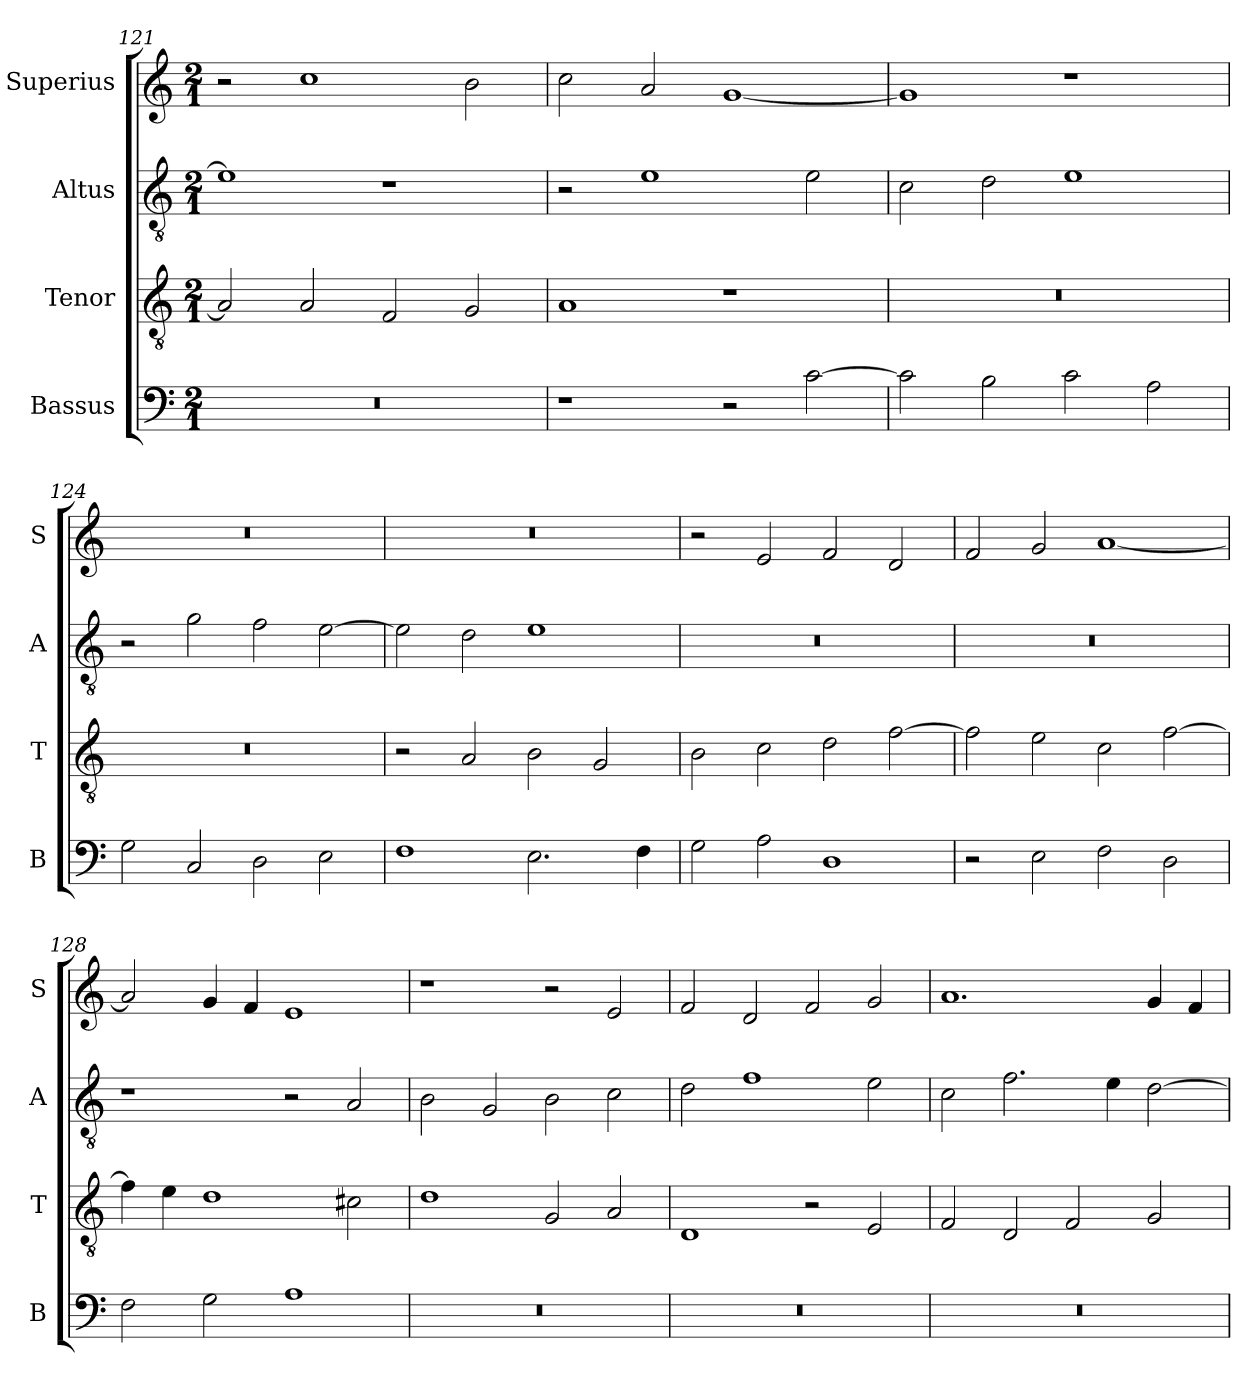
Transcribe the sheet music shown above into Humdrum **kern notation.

**kern	**kern	**kern	**kern
*part4	*part3	*part2	*part1
*staff4	*staff3	*staff2	*staff1
*I"Bassus	*I"Tenor	*I"Altus	*I"Superius
*I'B	*I'T	*I'A	*I'S
*clefF4	*clefGv2	*clefGv2	*clefG2
*k[]	*k[]	*k[]	*k[]
*C:	*C:	*C:	*C:
*M2/1	*M2/1	*M2/1	*M2/1
=121	=121	=121	=121
0r	2A]	1e]	2r
.	2A	.	1cc
.	2F	1r	.
.	2G	.	2b
=122	=122	=122	=122
1r	1A	2r	2cc
.	.	1e	2a
2r	1r	.	[1g
[2c	.	2e	.
=123	=123	=123	=123
2c]	0r	2c	1g]
2B	.	2d	.
2c	.	1e	1r
2A	.	.	.
=124	=124	=124	=124
2G	0r	2r	0r
2C	.	2g	.
2D	.	2f	.
2E	.	[2e	.
=125	=125	=125	=125
1F	2r	2e]	0r
.	2A	2d	.
2.E	2B	1e	.
.	2G	.	.
4F	.	.	.
=126	=126	=126	=126
2G	2B	0r	2r
2A	2c	.	2e
1D	2d	.	2f
.	[2f	.	2d
=127	=127	=127	=127
2r	2f]	0r	2f
2E	2e	.	2g
2F	2c	.	[1a
2D	[2f	.	.
=128	=128	=128	=128
2F	4f]	1r	2a]
.	4e	.	.
2G	1d	.	4g
.	.	.	4f
1A	.	2r	1e
.	2c#X	2A	.
=129	=129	=129	=129
0r	1d	2B	1r
.	.	2G	.
.	2G	2B	2r
.	2A	2c	2e
=130	=130	=130	=130
0r	1D	2d	2f
.	.	1f	2d
.	2r	.	2f
.	2E	2e	2g
=131	=131	=131	=131
0r	2F	2c	1.a
.	2D	2.f	.
.	2F	.	.
.	.	4e	.
.	2G	[2d	4g
.	.	.	4f
=	=	=	=
*-	*-	*-	*-
